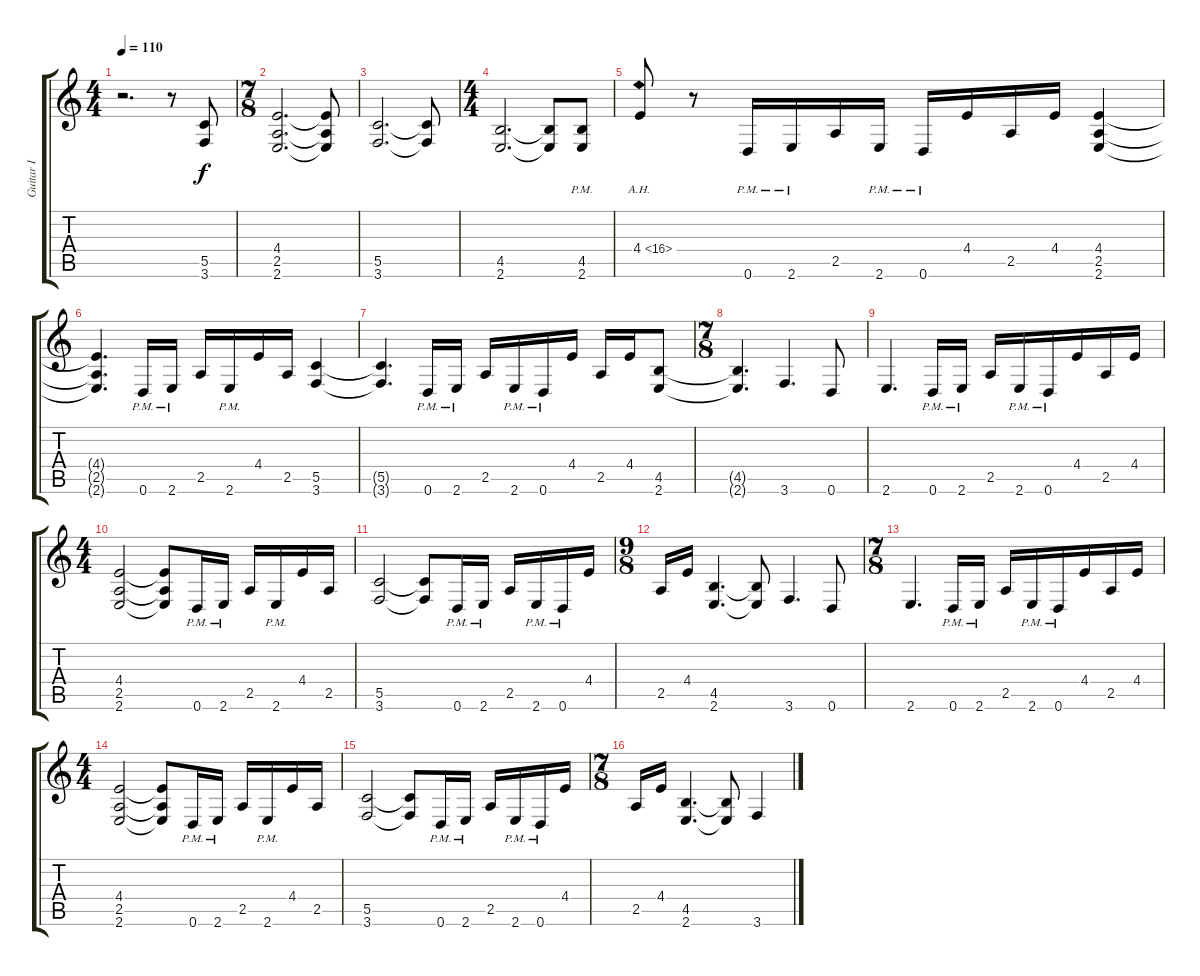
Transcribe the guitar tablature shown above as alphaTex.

\track ("Guitar I" "Guitar I") {instrument distortionguitar}
\staff {score tabs}
\tuning (D4 A3 F3 C3 G2 D2) {hide}
\ts (4 4)
\tempo 110
\clef g2
\ks c
r.2{d dy f instrument distortionguitar} r.8 (5.5 3.6).8 |
\ts (7 8)
(4.4 2.5 2.6).2{d} (4.4{t} 2.5{t} 2.6{t}).8 |
(5.5 3.6).2{d} (5.5{t} 3.6{t}).8 |
\ts (4 4)
(4.5 2.6).2{d} (4.5{t} 2.6{t}).8 (4.5{pm} 2.6{pm}).8 |
4.4{ah 12}.8 r.8 0.6{pm}.16 2.6{pm}.16 2.5.16 2.6{pm}.16 0.6{pm}.16 4.4.16 2.5.16 4.4.16 (4.4 2.5 2.6).4 |
(4.4{t} 2.5{t} 2.6{t}).4{d} 0.6{pm}.16 2.6{pm}.16 2.5.16 2.6{pm}.16 4.4.16 2.5.16 (5.5 3.6).4 |
(5.5{t} 3.6{t}).4{d} 0.6{pm}.16 2.6{pm}.16 2.5.16 2.6{pm}.16 0.6{pm}.16 4.4.16 2.5.16 4.4.16 (4.5 2.6).8 |
\ts (7 8)
(4.5{t} 2.6{t}).4{d} 3.6.4{d} 0.6.8 |
2.6.4{d} 0.6{pm}.16 2.6{pm}.16 2.5.16 2.6{pm}.16 0.6{pm}.16 4.4.16 2.5.16 4.4.16 |
\ts (4 4)
(4.4 2.5 2.6).2 (4.4{t} 2.5{t} 2.6{t}).8 0.6{pm}.16 2.6{pm}.16 2.5.16 2.6{pm}.16 4.4.16 2.5.16 |
(5.5 3.6).2 (5.5{t} 3.6{t}).8 0.6{pm}.16 2.6{pm}.16 2.5.16 2.6{pm}.16 0.6{pm}.16 4.4.16 |
\ts (9 8)
2.5.16 4.4.16 (4.5 2.6).4{d} (4.5{t} 2.6{t}).8 3.6.4{d} 0.6.8 |
\ts (7 8)
2.6.4{d} 0.6{pm}.16 2.6{pm}.16 2.5.16 2.6{pm}.16 0.6{pm}.16 4.4.16 2.5.16 4.4.16 |
\ts (4 4)
(4.4 2.5 2.6).2 (4.4{t} 2.5{t} 2.6{t}).8 0.6{pm}.16 2.6{pm}.16 2.5.16 2.6{pm}.16 4.4.16 2.5.16 |
(5.5 3.6).2 (5.5{t} 3.6{t}).8 0.6{pm}.16 2.6{pm}.16 2.5.16 2.6{pm}.16 0.6{pm}.16 4.4.16 |
\ts (7 8)
2.5.16 4.4.16 (4.5 2.6).4{d} (4.5{t} 2.6{t}).8 3.6.4
